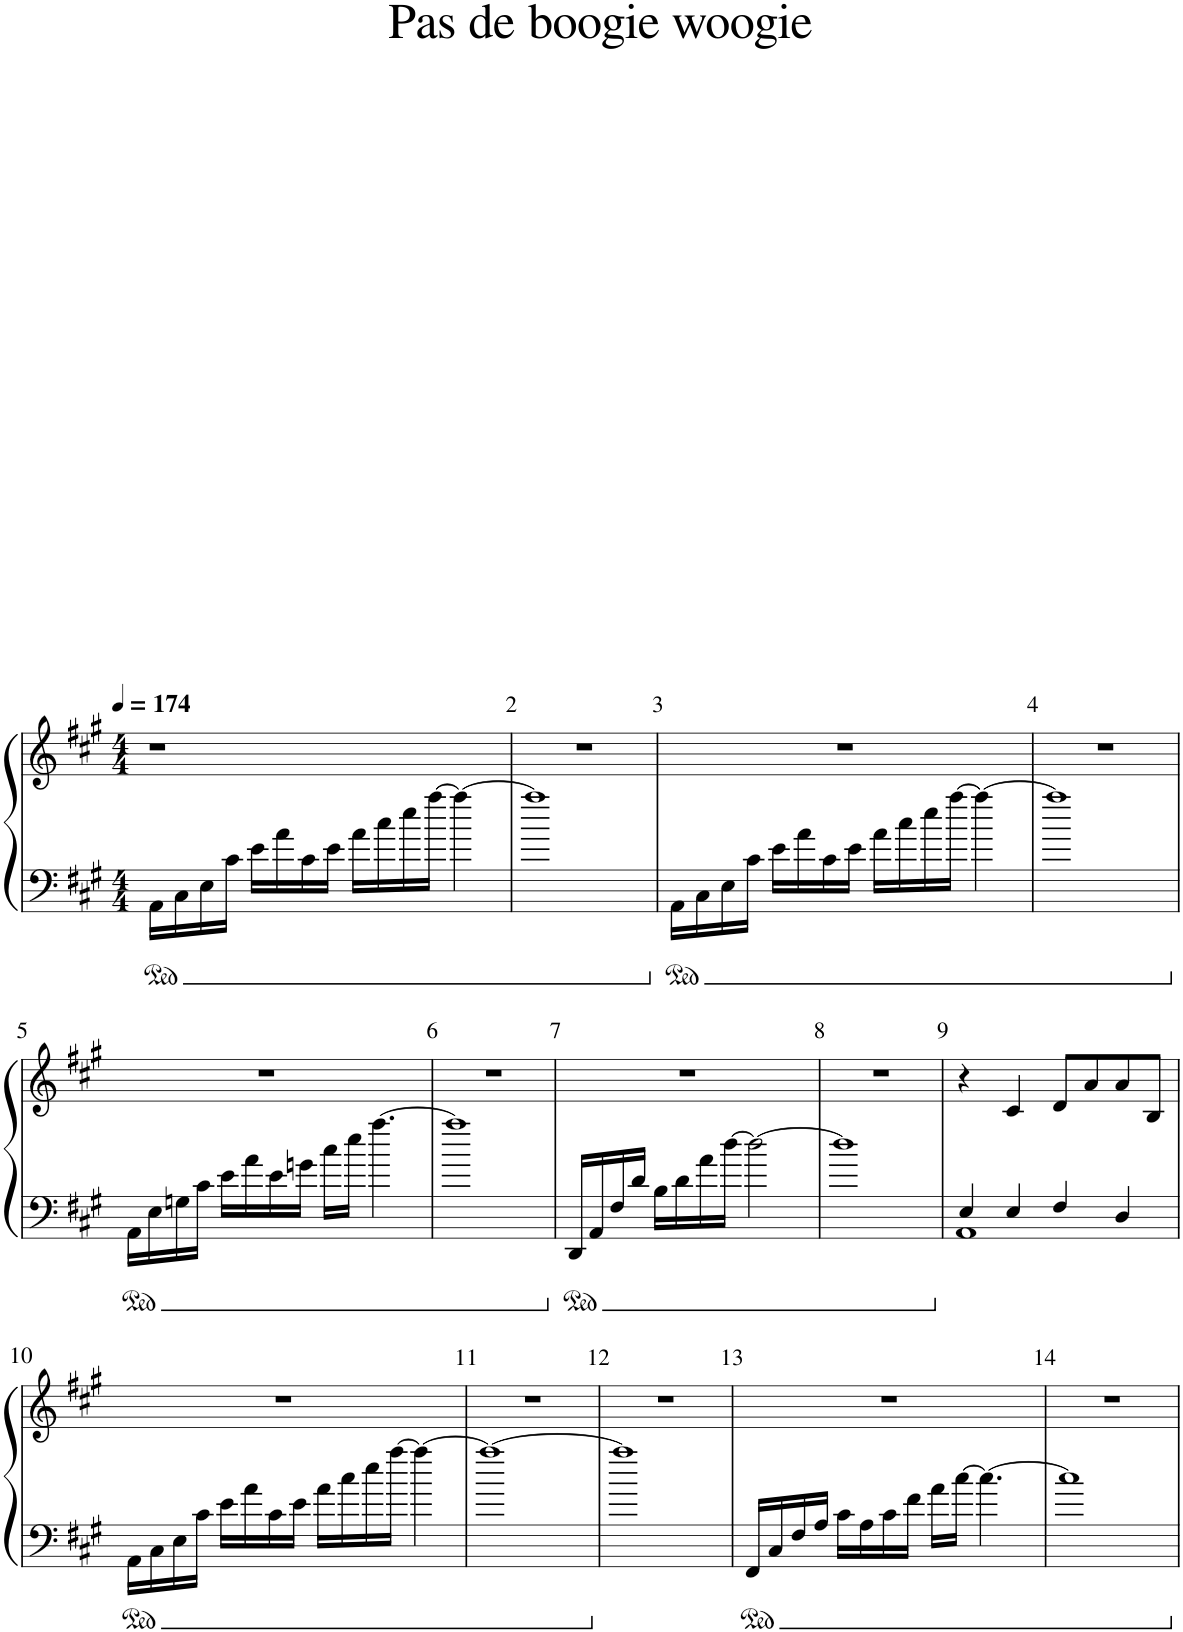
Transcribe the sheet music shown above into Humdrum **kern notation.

**kern	**kern
*part1	*part1
*staff2	*staff1
*I"Piano	*
*I'Pno.	*
*clefF4	*clefG2
*k[f#c#g#]	*k[f#c#g#]
*M4/4	*M4/4
*MM174	*MM174
=1	=1
16AA\LL	1r
16C#\	.
16E\	.
16c#\JJ	.
16e\LL	.
16a\	.
16c#\	.
16e\JJ	.
16a\LL	.
16cc#\	.
16ee\	.
[16aa\JJ	.
4aa\_	.
=2	=2
1aa]	1r
=3	=3
16AA\LL	1r
16C#\	.
16E\	.
16c#\JJ	.
16e\LL	.
16a\	.
16c#\	.
16e\JJ	.
16a\LL	.
16cc#\	.
16ee\	.
[16aa\JJ	.
4aa\_	.
=4	=4
1aa]	1r
!!LO:LB:g=z
=5	=5
16AA\LL	1r
16E\	.
16Gn\	.
16c#\JJ	.
16e\LL	.
16a\	.
16e\	.
16gn\JJ	.
16cc#\LL	.
16ee\JJ	.
[4.aa\	.
=6	=6
1aa]	1r
=7	=7
16DD/LL	1r
16AA/	.
16F#/	.
16d/JJ	.
16B\LL	.
16d\	.
16a\	.
[16dd\JJ	.
2dd\_	.
=8	=8
1dd]	1r
=9	=9
*^	*
4E/	1AA	4r
4E/	.	4c#/
4F#/	.	8d/L
.	.	8a/
4D/	.	8a/
.	.	8B/J
*v	*v	*
!!LO:LB:g=z
=10	=10
16AA\LL	1r
16C#\	.
16E\	.
16c#\JJ	.
16e\LL	.
16a\	.
16c#\	.
16e\JJ	.
16a\LL	.
16cc#\	.
16ee\	.
[16aa\JJ	.
4aa\_	.
=11	=11
1aa_	1r
=12	=12
1aa]	1r
=13	=13
16FF#/LL	1r
16C#/	.
16F#/	.
16A/JJ	.
16c#\LL	.
16A\	.
16c#\	.
16f#\JJ	.
16a\LL	.
[16cc#\JJ	.
4.cc#\_	.
=14	=14
1cc#]	1r
=	=
*-	*-
